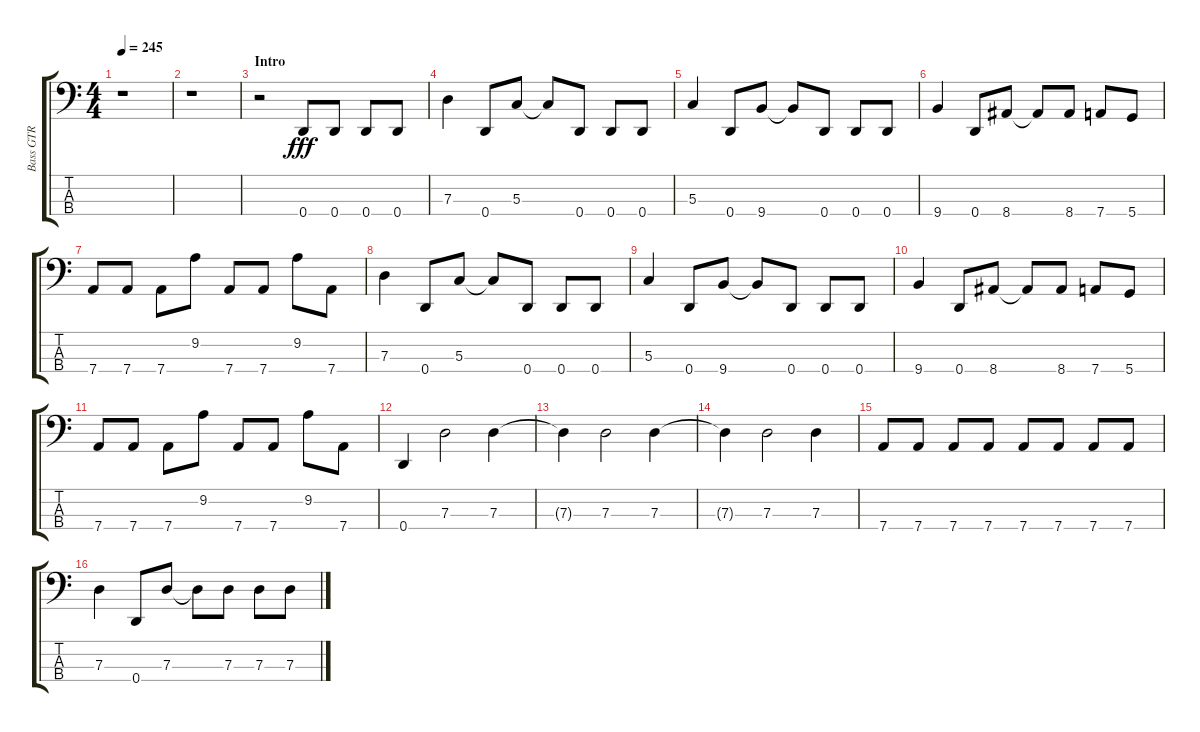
\track ("Bass GTR" "Bass GTR") {instrument electricbassfinger}
\staff {score tabs}
\tuning (F2 C2 G1 D1) {hide}
\ts (4 4)
\tempo 245
\clef f4
\ks aminor
r.1{dy fff instrument electricbassfinger} |
r.1 |
\section ("" "Intro")
r.2 0.4.8 0.4.8 0.4.8 0.4.8 |
7.3.4 0.4.8 5.3.8 5.3{t}.8 0.4.8 0.4.8 0.4.8 |
5.3.4 0.4.8 9.4.8 9.4{t}.8 0.4.8 0.4.8 0.4.8 |
9.4.4 0.4.8 8.4.8 8.4{t}.8 8.4.8 7.4.8 5.4.8 |
7.4.8 7.4.8 7.4.8 9.2.8 7.4.8 7.4.8 9.2.8 7.4.8 |
7.3.4 0.4.8 5.3.8 5.3{t}.8 0.4.8 0.4.8 0.4.8 |
5.3.4 0.4.8 9.4.8 9.4{t}.8 0.4.8 0.4.8 0.4.8 |
9.4.4 0.4.8 8.4.8 8.4{t}.8 8.4.8 7.4.8 5.4.8 |
7.4.8 7.4.8 7.4.8 9.2.8 7.4.8 7.4.8 9.2.8 7.4.8 |
0.4.4 7.3.2 7.3.4 |
7.3{t}.4 7.3.2 7.3.4 |
7.3{t}.4 7.3.2 7.3.4 |
7.4.8 7.4.8 7.4.8 7.4.8 7.4.8 7.4.8 7.4.8 7.4.8 |
7.3.4 0.4.8 7.3.8 7.3{t}.8 7.3.8 7.3.8 7.3.8
